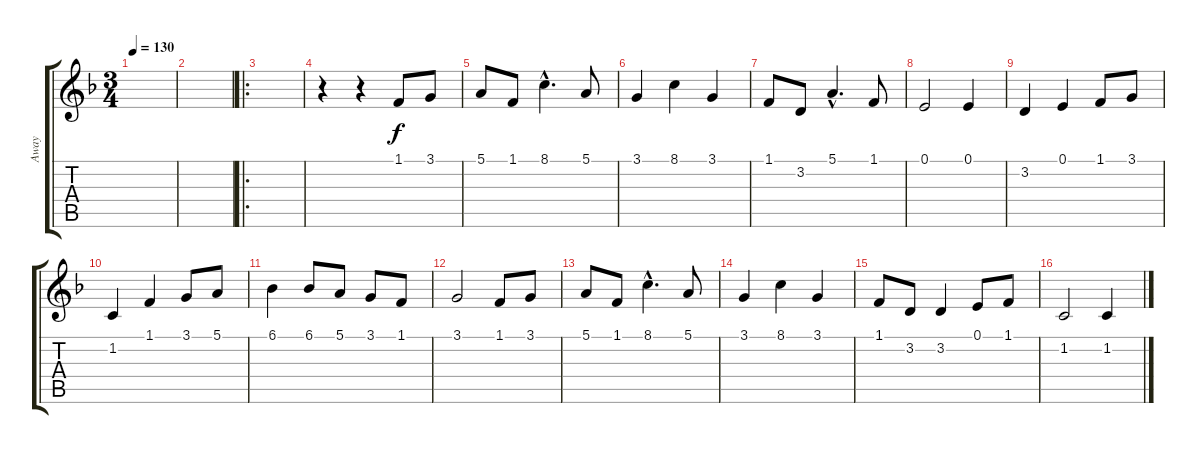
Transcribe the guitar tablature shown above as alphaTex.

\track ("Away" "Away") {instrument acousticgrandpiano}
\staff {score tabs}
\tuning (E4 B3 G3 D3 A2 E2) {hide}
\ts (3 4)
\tempo 130
\clef g2
\ks f
|
|
\ro
|
r.4 r.4 1.1.8 3.1.8 |
5.1.8 1.1.8 8.1{hac}.4{d} 5.1.8 |
3.1.4 8.1.4 3.1.4 |
1.1.8 3.2.8 5.1{hac}.4{d} 1.1.8 |
0.1.2 0.1.4 |
3.2.4 0.1.4 1.1.8 3.1.8 |
1.2.4 1.1.4 3.1.8 5.1.8 |
6.1.4 6.1.8 5.1.8 3.1.8 1.1.8 |
3.1.2 1.1.8 3.1.8 |
5.1.8 1.1.8 8.1{hac}.4{d} 5.1.8 |
3.1.4 8.1.4 3.1.4 |
1.1.8 3.2.8 3.2.4 0.1.8 1.1.8 |
1.2.2 1.2.4
